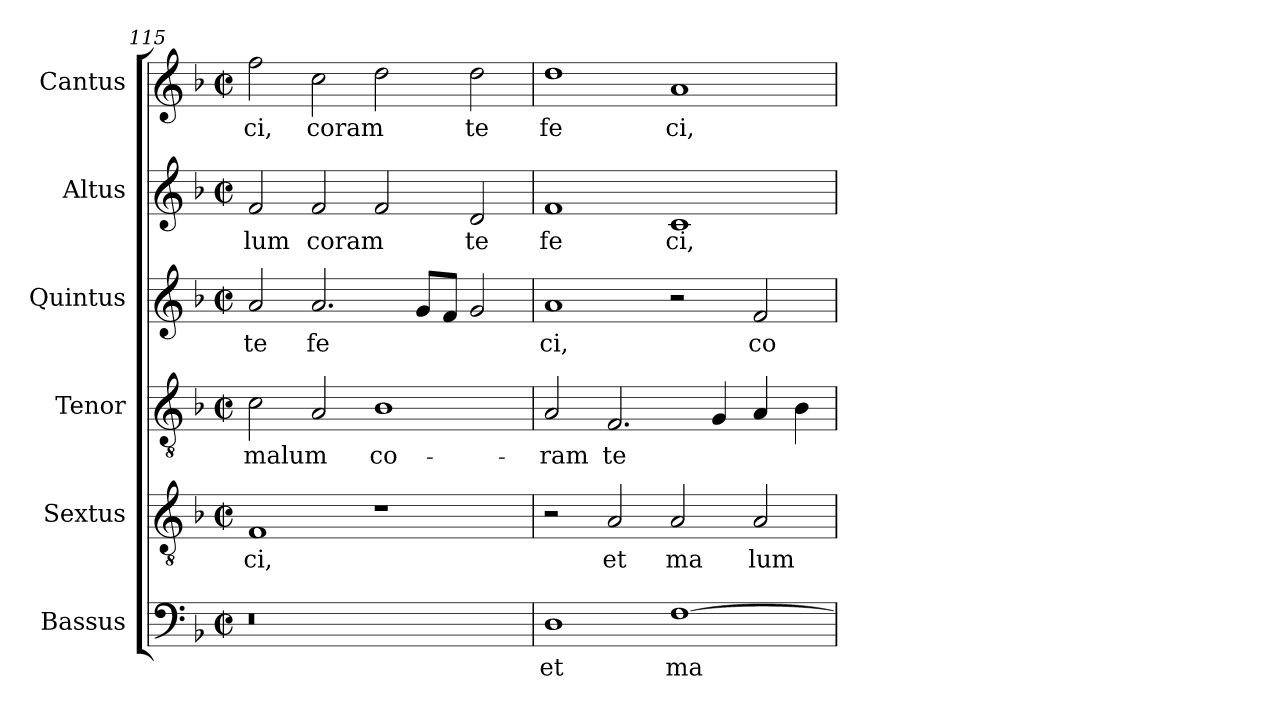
**kern	**text	**kern	**text	**kern	**text	**kern	**text	**kern	**text	**kern	**text
*part6	*part6	*part5	*part5	*part4	*part4	*part3	*part3	*part2	*part2	*part1	*part1
*staff6	*staff6	*staff5	*staff5	*staff4	*staff4	*staff3	*staff3	*staff2	*staff2	*staff1	*staff1
*I"Bassus	*	*I"Sextus	*	*I"Tenor	*	*I"Quintus	*	*I"Altus	*	*I"Cantus	*
*clefF4	*	*clefGv2	*	*clefGv2	*	*clefG2	*	*clefG2	*	*clefG2	*
*k[b-]	*	*k[b-]	*	*k[b-]	*	*k[b-]	*	*k[b-]	*	*k[b-]	*
*F:	*	*F:	*	*F:	*	*F:	*	*F:	*	*F:	*
*M2/2	*	*M2/2	*	*M2/2	*	*M2/2	*	*M2/2	*	*M2/2	*
*met(c|)	*	*met(c|)	*	*met(c|)	*	*met(c|)	*	*met(c|)	*	*met(c|)	*
=115	=115	=115	=115	=115	=115	=115	=115	=115	=115	=115	=115
!	!	!	!LO:LY:b:cj	!	!LO:LY:b	!	!LO:LY:b:cj	!	!LO:LY:b:cj	!	!LO:LY:b:cj
0r	.	1F	ci,	2c\	malum	2a/	te	2f/	lum	2ff\	ci,
!	!	!	!	!	!	!	!LO:LY:b:cj	!	!LO:LY:b	!	!LO:LY:b
.	.	.	.	2A/	.	2.a/	fe	2f/	coram	2cc\	coram
!	!	!	!	!	!LO:LY:b:cj	!	!	!	!	!	!
.	.	1r	.	1B-	co-	.	.	2f/	.	2dd\	.
.	.	.	.	.	.	8g/L	.	.	.	.	.
.	.	.	.	.	.	8f/J	.	.	.	.	.
!	!	!	!	!	!	!	!	!	!LO:LY:b:cj	!	!LO:LY:b:cj
.	.	.	.	.	.	2g/	.	2d/	te	2dd\	te
=116	=116	=116	=116	=116	=116	=116	=116	=116	=116	=116	=116
!	!LO:LY:b:cj	!	!	!	!LO:LY:b:cj	!	!LO:LY:b:cj	!	!LO:LY:b:cj	!	!LO:LY:b:cj
1D	et	2r	.	2A/	-ram	1a	ci,	1f	fe	1dd	fe
!	!	!	!LO:LY:b:cj	!	!LO:LY:b:cj	!	!	!	!	!	!
.	.	2A/	et	2.F/	te	.	.	.	.	.	.
!	!LO:LY:b:cj	!	!LO:LY:b:cj	!	!	!	!	!	!LO:LY:b:cj	!	!LO:LY:b:cj
[<1F	ma	2A/	ma	.	.	2r	.	1c	ci,	1a	ci,
.	.	.	.	4G/	.	.	.	.	.	.	.
!	!	!	!LO:LY:b:cj	!	!	!	!LO:LY:b:cj	!	!	!	!
.	.	2A/	lum	4A/	.	2f/	co	.	.	.	.
.	.	.	.	4B-\	.	.	.	.	.	.	.
=	=	=	=	=	=	=	=	=	=	=	=
*-	*-	*-	*-	*-	*-	*-	*-	*-	*-	*-	*-
